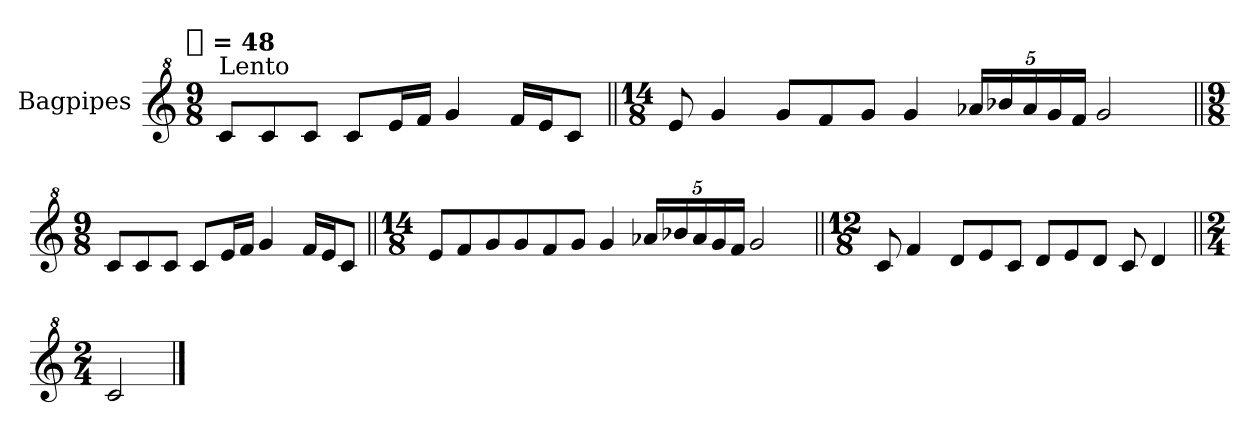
**kern
*part1
*staff1
*I"Bagpipes
*I'Bag
*clefG^2
*k[]
!!LO:TX:omd:t=[quarter] = 48
*M9/8
*MM48
=1
!LO:TX:a:t=Lento
8ccL
8cc
8ccJ
8ccL
16eeL
16ffJJ
4gg
16ffLL
16eeJ
8ccJ
=||
*M14/8
8ee
4gg
8ggL
8ff
8ggJ
4gg
20aa-XLL
20bb-X
20aa-
20gg
20ffJJ
2gg
=||
*M9/8
8ccL
8cc
8ccJ
8ccL
16eeL
16ffJJ
4gg
16ffLL
16eeJ
8ccJ
=||
*M14/8
8eeL
8ff
8gg
8gg
8ff
8ggJ
4gg
20aa-XLL
20bb-X
20aa-
20gg
20ffJJ
2gg
=||
*M12/8
8cc
4ff
8ddL
8ee
8ccJ
8ddL
8ee
8ddJ
8cc
4dd
=||
*M2/4
2cc
==
*-
